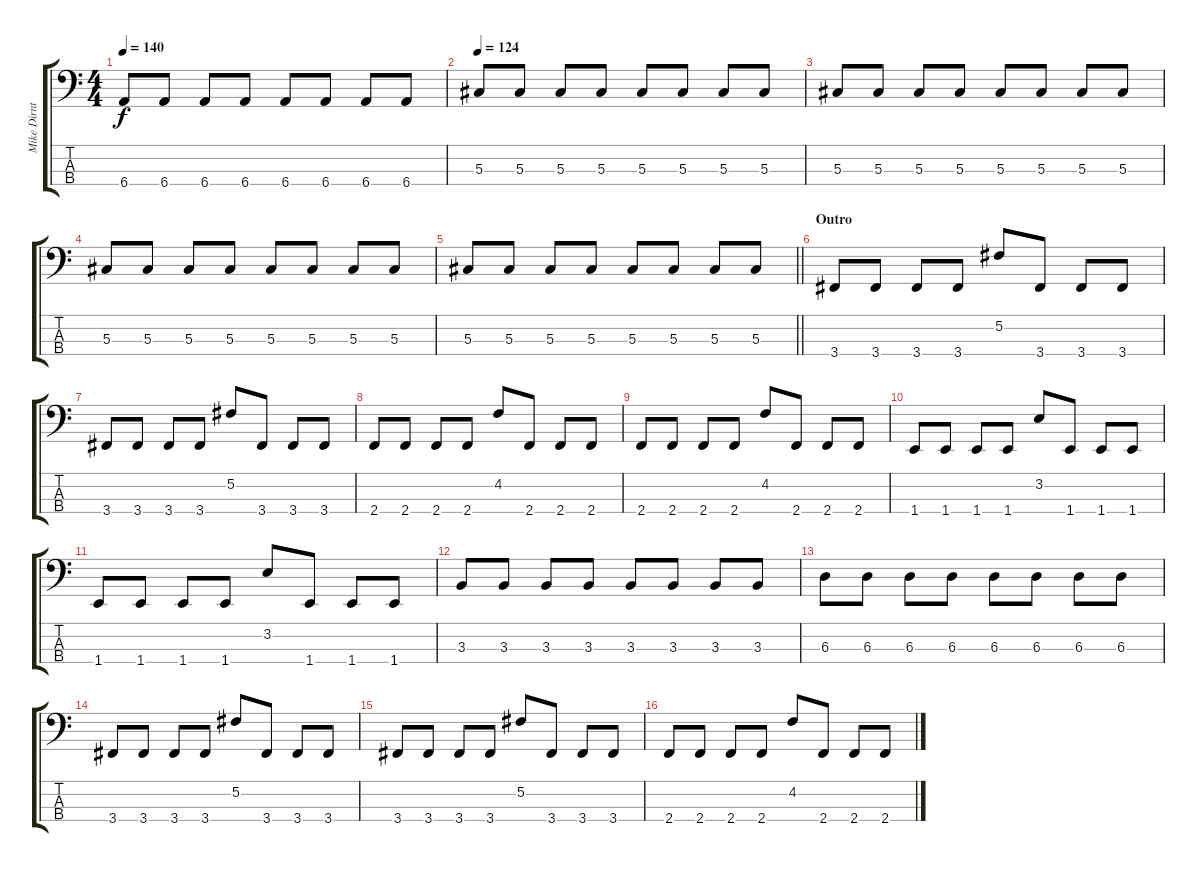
\track ("Mike Dirnt - Bass" "Mike Dirnt") {instrument electricbasspick}
\staff {score tabs}
\tuning (Gb2 Db2 Ab1 Eb1) {hide}
\ts (4 4)
\tempo 140
\clef f4
\ks c
6.4{t}.8{dy f} 6.4.8 6.4.8 6.4.8 6.4.8 6.4.8 6.4.8 6.4.8 |
\tempo 124
5.3.8 5.3.8 5.3.8 5.3.8 5.3.8 5.3.8 5.3.8 5.3.8 |
5.3.8 5.3.8 5.3.8 5.3.8 5.3.8 5.3.8 5.3.8 5.3.8 |
5.3.8 5.3.8 5.3.8 5.3.8 5.3.8 5.3.8 5.3.8 5.3.8 |
\barLineRight lightlight
5.3.8 5.3.8 5.3.8 5.3.8 5.3.8 5.3.8 5.3.8 5.3.8 |
\section ("" "Outro")
3.4.8 3.4.8 3.4.8 3.4.8 5.2.8 3.4.8 3.4.8 3.4.8 |
3.4.8 3.4.8 3.4.8 3.4.8 5.2.8 3.4.8 3.4.8 3.4.8 |
2.4.8 2.4.8 2.4.8 2.4.8 4.2.8 2.4.8 2.4.8 2.4.8 |
2.4.8 2.4.8 2.4.8 2.4.8 4.2.8 2.4.8 2.4.8 2.4.8 |
1.4.8 1.4.8 1.4.8 1.4.8 3.2.8 1.4.8 1.4.8 1.4.8 |
1.4.8 1.4.8 1.4.8 1.4.8 3.2.8 1.4.8 1.4.8 1.4.8 |
3.3.8 3.3.8 3.3.8 3.3.8 3.3.8 3.3.8 3.3.8 3.3.8 |
6.3.8 6.3.8 6.3.8 6.3.8 6.3.8 6.3.8 6.3.8 6.3.8 |
3.4.8 3.4.8 3.4.8 3.4.8 5.2.8 3.4.8 3.4.8 3.4.8 |
3.4.8 3.4.8 3.4.8 3.4.8 5.2.8 3.4.8 3.4.8 3.4.8 |
2.4.8 2.4.8 2.4.8 2.4.8 4.2.8 2.4.8 2.4.8 2.4.8
